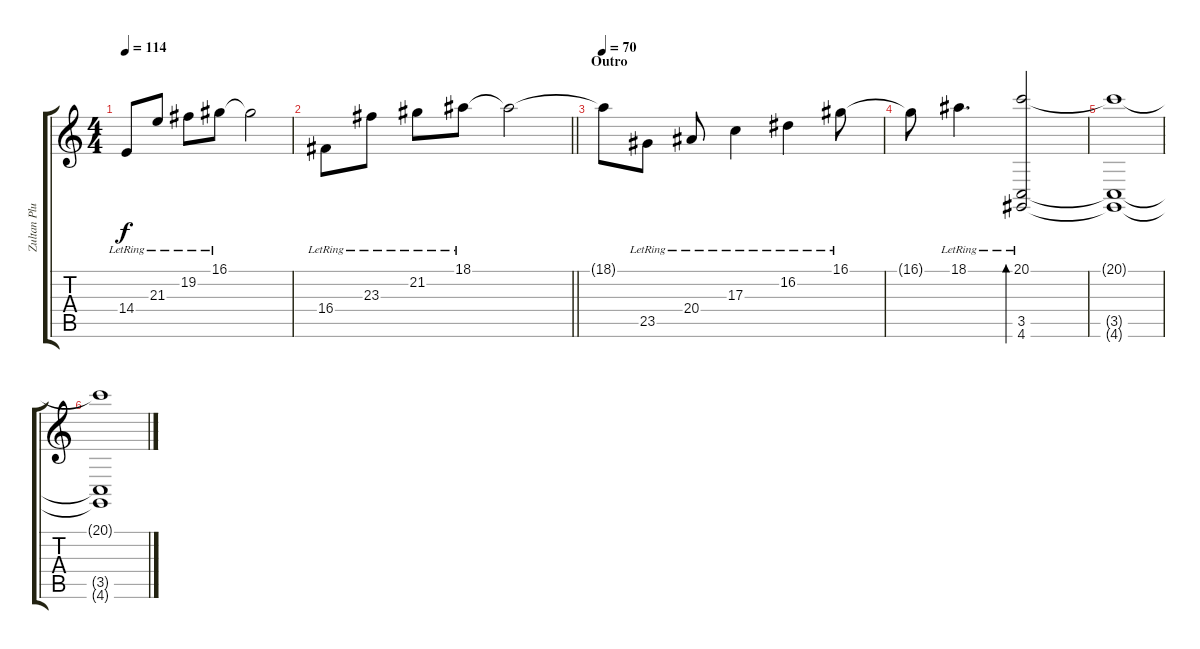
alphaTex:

\track ("Zultan Pluto (Keyboard)" "Zultan Plu") {instrument acousticgrandpiano}
\staff {score tabs}
\tuning (E4 B3 G3 D3 A2 E2) {hide}
\ts (4 4)
\tempo 114
\clef g2
\ks c
14.4{lr}.8{dy f} 21.3{lr}.8 19.2{lr}.8 16.1{lr}.8 16.1{t}.2 |
\barLineRight lightlight
16.4{lr}.8 23.3{lr}.8 21.2{lr}.8 18.1{lr}.8 18.1{t}.2 |
\section ("" "Outro")
\tempo 70
18.1{t}.8 23.5{lr}.8 20.4{lr}.8 17.3{lr}.4 16.2{lr}.4 16.1{lr}.8 |
16.1{t}.8 18.1{lr}.4{d} (20.1{lr} 3.5{lr} 4.6{lr}).2{bd 120} |
(20.1{t} 3.5{t} 4.6{t}).1 |
(20.1{t} 3.5{t} 4.6{t}).1
